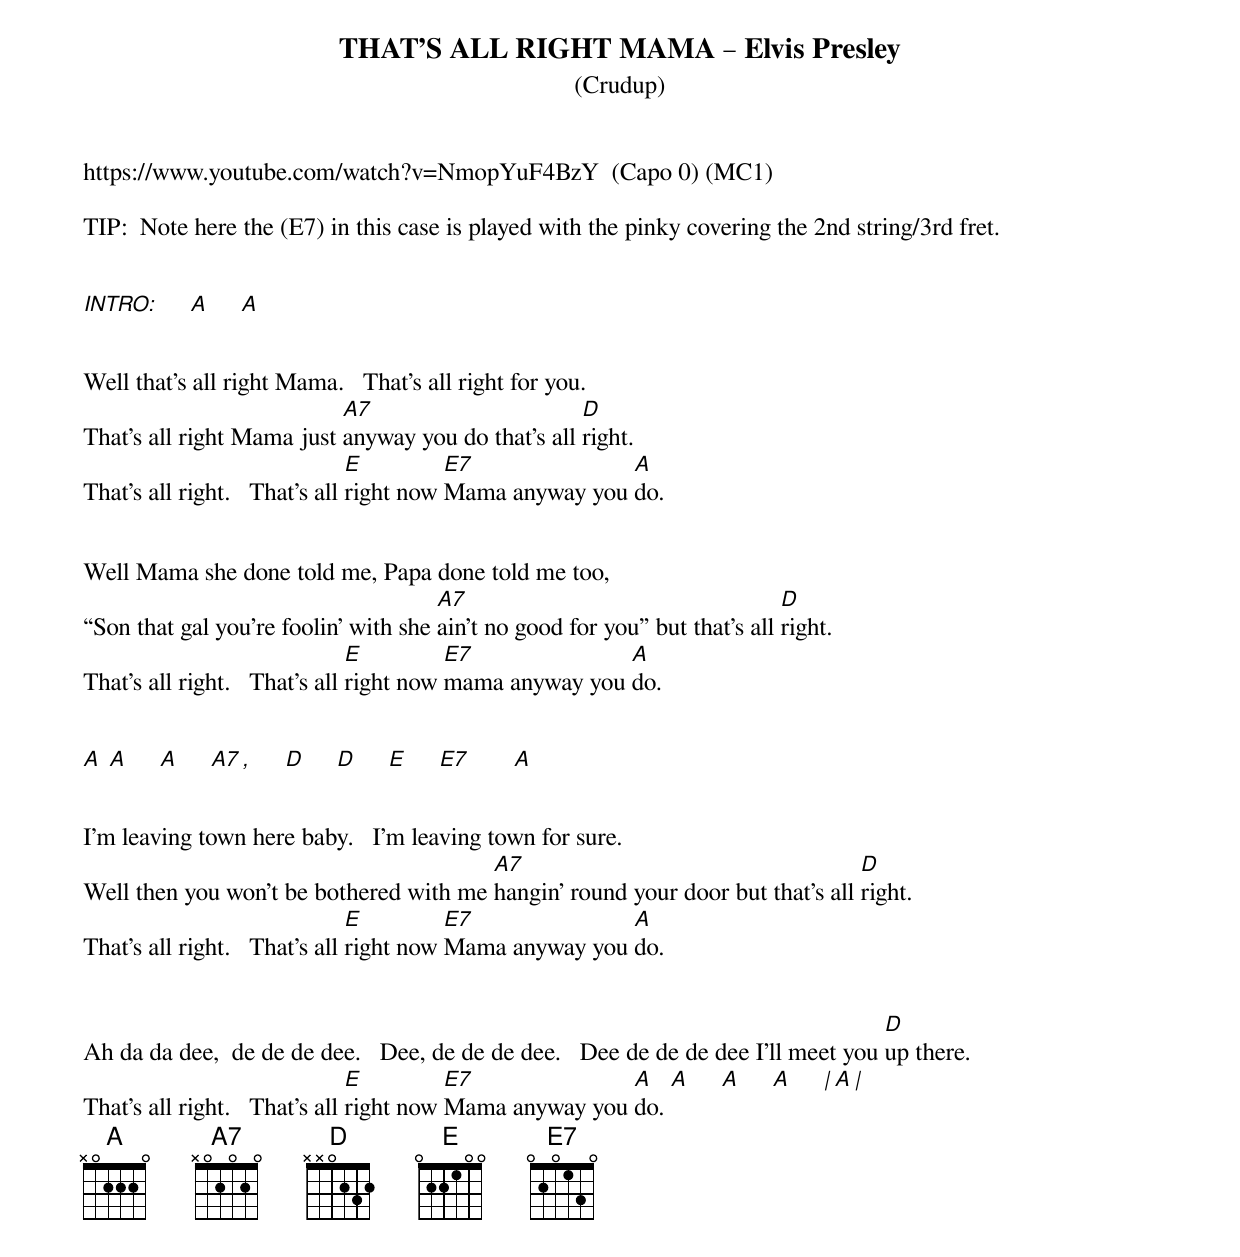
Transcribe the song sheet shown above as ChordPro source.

{define: E7 base-fret 1 frets 0 2 0 1 3 0}
{t: THAT’S ALL RIGHT MAMA – Elvis Presley }
{st: (Crudup)  }
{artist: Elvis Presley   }
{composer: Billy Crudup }


https://www.youtube.com/watch?v=NmopYuF4BzY  (Capo 0) (MC1)

TIP:  Note here the (E7) in this case is played with the pinky covering the 2nd string/3rd fret.


[INTRO:]     [A]     [A]


Well that's all right Mama.   That's all right for you.
That's all right Mama just [A7]anyway you do that's all [D]right.
That's all right.   That's all [E]right now [E7]Mama anyway you [A]do.


Well Mama she done told me, Papa done told me too,
“Son that gal you're foolin' with she [A7]ain't no good for you” but that's all [D]right.
That's all right.   That's all [E]right now [E7]mama anyway you [A]do.


[A] [A]     [A]     [A7][,]     [D]     [D]     [E]     [E7]       [A]


I'm leaving town here baby.   I'm leaving town for sure.
Well then you won't be bothered with me [A7]hangin' round your door but that's all [D]right.
That's all right.   That's all [E]right now [E7]Mama anyway you [A]do.


Ah da da dee,  de de de dee.   Dee, de de de dee.   Dee de de de dee I'll meet you [D]up there.
That's all right.   That's all [E]right now [E7]Mama anyway you [A]do. [A]     [A]     [A]     [|][A][|]
